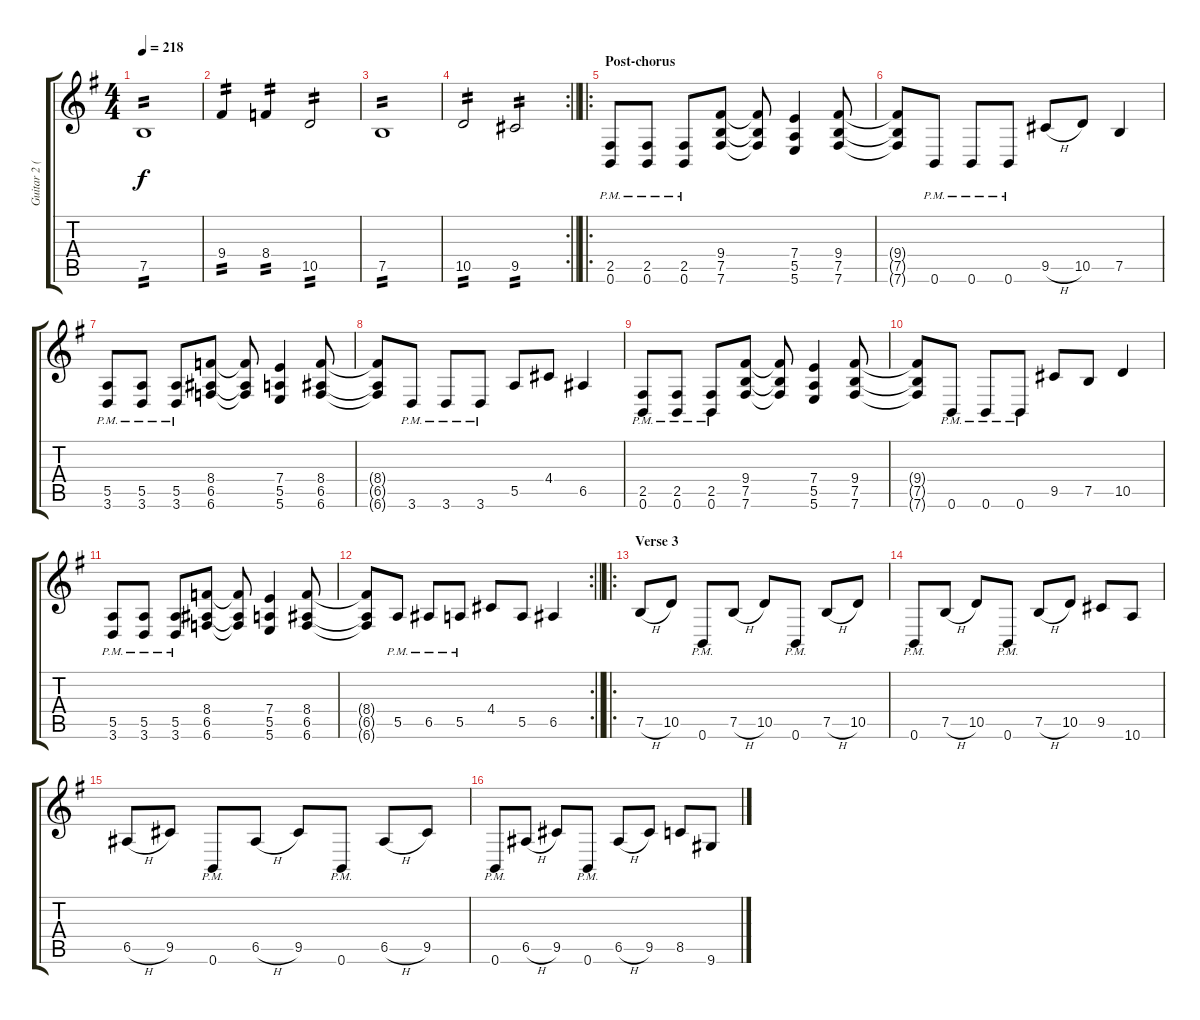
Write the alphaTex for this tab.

\track ("Guitar 2 (Jason)" "Guitar 2 (") {instrument distortionguitar}
\staff {score tabs}
\tuning (B3 Gb3 D3 A2 E2 B1) {hide}
\ts (4 4)
\tempo 218
\clef g2
\ks eminor
7.5.1{tp 2 dy f} |
9.4.4{tp 2} 8.4.4{tp 2} 10.5.2{tp 2} |
7.5.1{tp 2} |
\rc 2
\barLineRight lightlight
10.5.2{tp 2} 9.5.2{tp 2} |
\ro
\section ("" "Post-chorus")
(2.5{pm} 0.6{pm}).8 (2.5{pm} 0.6{pm}).8 (2.5{pm} 0.6{pm}).8 (9.4 7.5 7.6).8 (9.4{t} 7.5{t} 7.6{t}).8 (7.4 5.5 5.6).4 (9.4 7.5 7.6).8 |
(9.4{t} 7.5{t} 7.6{t}).8 0.6{pm}.8 0.6{pm}.8 0.6{pm}.8 9.5{h}.8 10.5.8 7.5.4 |
(5.5{pm} 3.6{pm}).8 (5.5{pm} 3.6{pm}).8 (5.5{pm} 3.6{pm}).8 (8.4 6.5 6.6).8 (8.4{t} 6.5{t} 6.6{t}).8 (7.4 5.5 5.6).4 (8.4 6.5 6.6).8 |
(8.4{t} 6.5{t} 6.6{t}).8 3.6{pm}.8 3.6{pm}.8 3.6{pm}.8 5.5.8 4.4.8 6.5.4 |
(2.5{pm} 0.6{pm}).8 (2.5{pm} 0.6{pm}).8 (2.5{pm} 0.6{pm}).8 (9.4 7.5 7.6).8 (9.4{t} 7.5{t} 7.6{t}).8 (7.4 5.5 5.6).4 (9.4 7.5 7.6).8 |
(9.4{t} 7.5{t} 7.6{t}).8 0.6{pm}.8 0.6{pm}.8 0.6{pm}.8 9.5.8 7.5.8 10.5.4 |
(5.5{pm} 3.6{pm}).8 (5.5{pm} 3.6{pm}).8 (5.5{pm} 3.6{pm}).8 (8.4 6.5 6.6).8 (8.4{t} 6.5{t} 6.6{t}).8 (7.4 5.5 5.6).4 (8.4 6.5 6.6).8 |
\rc 2
\barLineRight lightlight
(8.4{t} 6.5{t} 6.6{t}).8 5.5{pm}.8 6.5{pm}.8 5.5{pm}.8 4.4.8 5.5.8 6.5.4 |
\ro
\section ("" "Verse 3")
7.5{h}.8 10.5.8 0.6{pm}.8 7.5{h}.8 10.5.8 0.6{pm}.8 7.5{h}.8 10.5.8 |
0.6{pm}.8 7.5{h}.8 10.5.8 0.6{pm}.8 7.5{h}.8 10.5.8 9.5.8 10.6.8 |
6.5{h}.8 9.5.8 0.6{pm}.8 6.5{h}.8 9.5.8 0.6{pm}.8 6.5{h}.8 9.5.8 |
0.6{pm}.8 6.5{h}.8 9.5.8 0.6{pm}.8 6.5{h}.8 9.5.8 8.5.8 9.6.8
